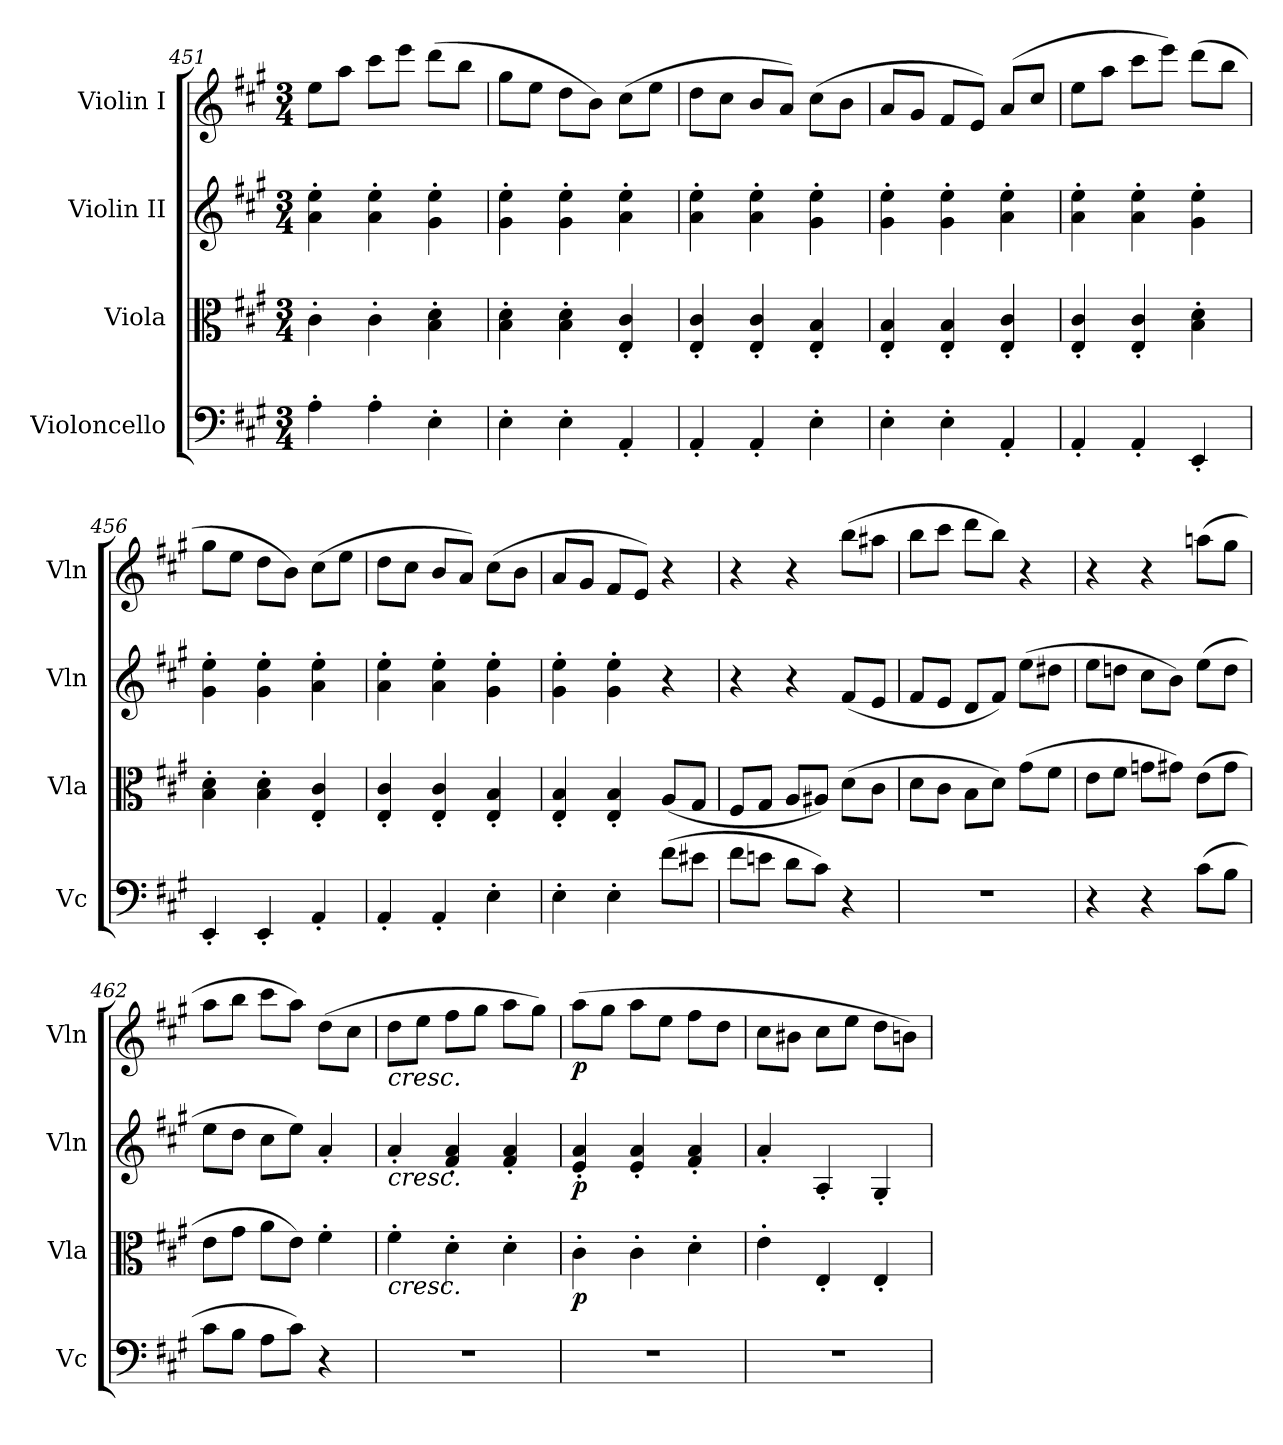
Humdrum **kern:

**kern	**kern	**dynam	**kern	**dynam	**kern	**dynam
*part4	*part3	*part3	*part2	*part2	*part1	*part1
*staff4	*staff3	*staff3	*staff2	*staff2	*staff1	*staff1
*I"Violoncello	*I"Viola	*	*I"Violin II	*	*I"Violin I	*
*I'Vc	*I'Vla	*	*I'Vln	*	*I'Vln	*
*clefF4	*clefC3	*	*clefG2	*	*clefG2	*
*k[f#c#g#]	*k[f#c#g#]	*	*k[f#c#g#]	*	*k[f#c#g#]	*
*M3/4	*M3/4	*	*M3/4	*	*M3/4	*
=451	=451	=451	=451	=451	=451	=451
4A'\	4c#'\	.	4a\' 4ee\'	.	8ee\L	.
.	.	.	.	.	8aa\J	.
4A'\	4c#'\	.	4a\' 4ee\'	.	8ccc#\L	.
.	.	.	.	.	8eee\J	.
4E'\	4B\' 4d\'	.	4g#\' 4ee\'	.	(>8ddd\L	.
.	.	.	.	.	8bb\J	.
=452	=452	=452	=452	=452	=452	=452
4E'\	4B\' 4d\'	.	4g#\' 4ee\'	.	8gg#\L	.
.	.	.	.	.	8ee\J	.
4E'\	4B\' 4d\'	.	4g#\' 4ee\'	.	8dd\L	.
.	.	.	.	.	8b\J)	.
4AA'/	4E/' 4c#/'	.	4a\' 4ee\'	.	(>8cc#\L	.
.	.	.	.	.	8ee\J	.
=453	=453	=453	=453	=453	=453	=453
4AA'/	4E/' 4c#/'	.	4a\' 4ee\'	.	8dd\L	.
.	.	.	.	.	8cc#\J	.
4AA'/	4E/' 4c#/'	.	4a\' 4ee\'	.	8b/L	.
.	.	.	.	.	8a/J)	.
4E'\	4E/' 4B/'	.	4g#\' 4ee\'	.	(>8cc#\L	.
.	.	.	.	.	8b\J	.
=454	=454	=454	=454	=454	=454	=454
4E'\	4E/' 4B/'	.	4g#\' 4ee\'	.	8a/L	.
.	.	.	.	.	8g#/J	.
4E'\	4E/' 4B/'	.	4g#\' 4ee\'	.	8f#/L	.
.	.	.	.	.	8e/J)	.
4AA'/	4E/' 4c#/'	.	4a\' 4ee\'	.	(>8a/L	.
.	.	.	.	.	8cc#/J	.
=455	=455	=455	=455	=455	=455	=455
4AA'/	4E/' 4c#/'	.	4a\' 4ee\'	.	8ee\L	.
.	.	.	.	.	8aa\J	.
4AA'/	4E/' 4c#/'	.	4a\' 4ee\'	.	8ccc#\L	.
.	.	.	.	.	8eee\J)	.
4EE'/	4B\' 4d\'	.	4g#\' 4ee\'	.	(>8ddd\L	.
.	.	.	.	.	8bb\J	.
=456	=456	=456	=456	=456	=456	=456
4EE'/	4B\' 4d\'	.	4g#\' 4ee\'	.	8gg#\L	.
.	.	.	.	.	8ee\J	.
4EE'/	4B\' 4d\'	.	4g#\' 4ee\'	.	8dd\L	.
.	.	.	.	.	8b\J)	.
4AA'/	4E/' 4c#/'	.	4a\' 4ee\'	.	(>8cc#\L	.
.	.	.	.	.	8ee\J	.
=457	=457	=457	=457	=457	=457	=457
4AA'/	4E/' 4c#/'	.	4a\' 4ee\'	.	8dd\L	.
.	.	.	.	.	8cc#\J	.
4AA'/	4E/' 4c#/'	.	4a\' 4ee\'	.	8b/L	.
.	.	.	.	.	8a/J)	.
4E'\	4E/' 4B/'	.	4g#\' 4ee\'	.	(>8cc#\L	.
.	.	.	.	.	8b\J	.
=458	=458	=458	=458	=458	=458	=458
4E'\	4E/' 4B/'	.	4g#\' 4ee\'	.	8a/L	.
.	.	.	.	.	8g#/J	.
4E'\	4E/' 4B/'	.	4g#\' 4ee\'	.	8f#/L	.
.	.	.	.	.	8e/J)	.
(>8f#\L	(<8A/L	.	4r	.	4r	.
8e#X\J	8G#/J	.	.	.	.	.
=459	=459	=459	=459	=459	=459	=459
8f#\L	8F#/L	.	4r	.	4r	.
8en\J	8G#/J	.	.	.	.	.
8d\L	8A/L	.	4r	.	4r	.
8c#\J)	8A#X/J)	.	.	.	.	.
4r	(>8d\L	.	(<8f#/L	.	(>8bb\L	.
.	8c#\J	.	8e/J	.	8aa#X\J	.
=460	=460	=460	=460	=460	=460	=460
2.r	8d\L	.	8f#/L	.	8bb\L	.
.	8c#\J	.	8e/J	.	8ccc#\J	.
.	8B\L	.	8d/L	.	8ddd\L	.
.	8d\J)	.	8f#/J)	.	8bb\J)	.
.	(>8g#\L	.	(>8ee\L	.	4r	.
.	8f#\J	.	8dd#X\J	.	.	.
=461	=461	=461	=461	=461	=461	=461
4r	8e\L	.	8ee\L	.	4r	.
.	8f#\J	.	8ddn\J	.	.	.
4r	8gn\L	.	8cc#\L	.	4r	.
.	8g#X\J)	.	8b\J)	.	.	.
(>8c#\L	(>8e\L	.	(>8ee\L	.	(>8aan\L	.
8B\J	8g#\J	.	8dd\J	.	8gg#\J	.
=462	=462	=462	=462	=462	=462	=462
8c#\L	8e\L	.	8ee\L	.	8aa\L	.
8B\J	8g#\J	.	8dd\J	.	8bb\J	.
8A\L	8a\L	.	8cc#\L	.	8ccc#\L	.
8c#\J)	8e\J)	.	8ee\J)	.	8aa\J)	.
4r	4f#'\	.	4a'/	.	(>8dd\L	.
.	.	.	.	.	8cc#\J	.
=463	=463	=463	=463	=463	=463	=463
!	!	!	!	!	!LO:TX:b:i:t=cresc.	!
!	!	!	!LO:TX:b:i:t=cresc.	!	!	!
!	!LO:TX:b:i:t=cresc.	!	!	!	!	!
2.r	4f#'\	.	4a'/	.	8dd\L	.
.	.	.	.	.	8ee\J	.
.	4d'\	.	4f#/' 4a/'	.	8ff#\L	.
.	.	.	.	.	8gg#\J	.
.	4d'\	.	4f#/' 4a/'	.	8aa\L	.
.	.	.	.	.	8gg#\J)	.
=464	=464	=464	=464	=464	=464	=464
!	!	!LO:DY:b	!	!LO:DY:b	!	!LO:DY:b
2.r	4c#'\	p	4e/' 4a/'	p	(>8aa\L	p
.	.	.	.	.	8gg#\J	.
.	4c#'\	.	4e/' 4a/'	.	8aa\L	.
.	.	.	.	.	8ee\J	.
.	4d'\	.	4f#/' 4a/'	.	8ff#\L	.
.	.	.	.	.	8dd\J	.
=465	=465	=465	=465	=465	=465	=465
2.r	4e'\	.	4a'/	.	8cc#\L	.
.	.	.	.	.	8b#X\J	.
.	4E'/	.	4A'/	.	8cc#\L	.
.	.	.	.	.	8ee\J	.
.	4E'/	.	4G#'/	.	8dd\L	.
.	.	.	.	.	8bn\J)	.
=	=	=	=	=	=	=
*-	*-	*-	*-	*-	*-	*-
